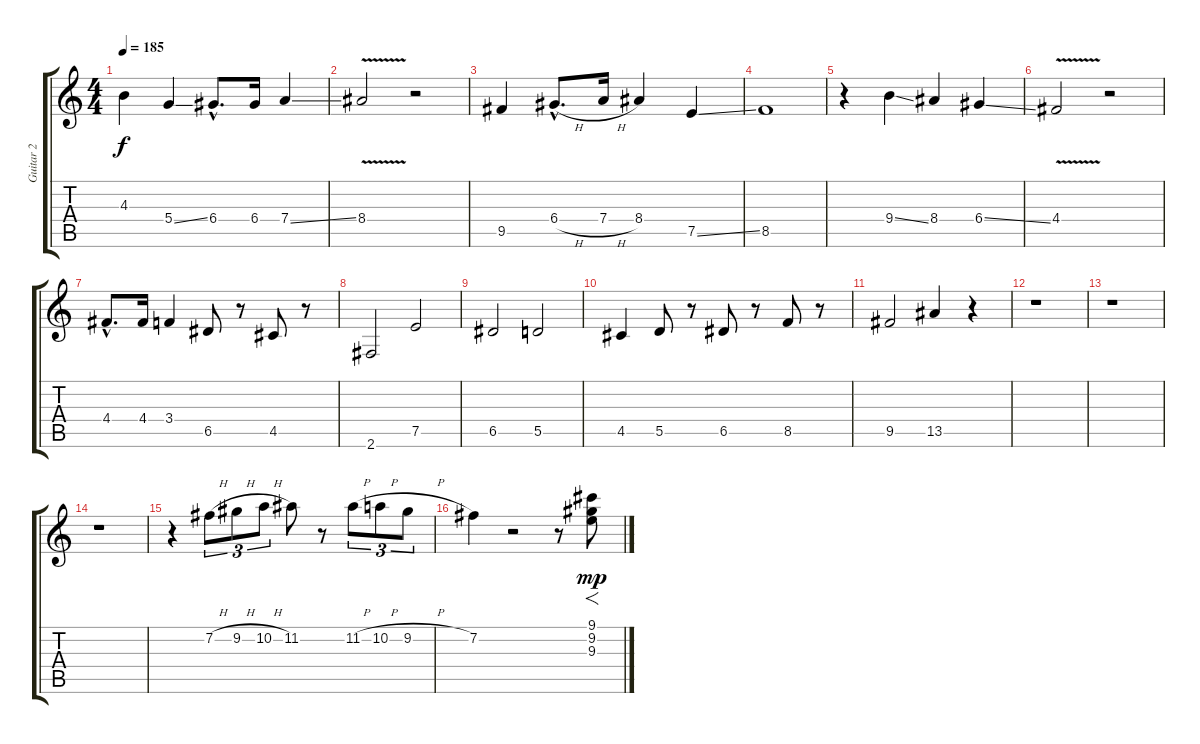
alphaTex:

\track ("Guitar 2" "Guitar 2") {instrument overdrivenguitar}
\staff {score tabs}
\tuning (E4 B3 G3 D3 A2 E2) {hide}
\ts (4 4)
\tempo 185
\clef g2
\ks c
4.3.4{dy f} 5.4{ss}.4 6.4{hac}.8{d} 6.4.16 7.4{ss}.4 |
8.4{v}.2 r.2 |
9.5.4 6.4{h hac}.8{d} 7.4{h}.16 8.4.4 7.5{ss}.4 |
8.5.1 |
r.4 9.4{ss}.4 8.4.4 6.4{ss}.4 |
4.4{v}.2 r.2 |
4.4{hac}.8{d} 4.4.16 3.4.4 6.5.8 r.8 4.5.8 r.8 |
2.6.2 7.5.2 |
6.5.2 5.5.2 |
4.5.4 5.5.8 r.8 6.5.8 r.8 8.5.8 r.8 |
9.5.2 13.5.4 r.4 |
r.1 |
r.1 |
r.1 |
r.4 7.2{h}.8{tu (3 2)} 9.2{h}.8{tu (3 2)} 10.2{h}.8{tu (3 2)} 11.2.8 r.8 11.2{h}.8{tu (3 2)} 10.2{h}.8{tu (3 2)} 9.2{h}.8{tu (3 2)} |
7.2.4 r.2 r.8{balance 0} (9.1 9.2 9.3).8{f dy mp}
